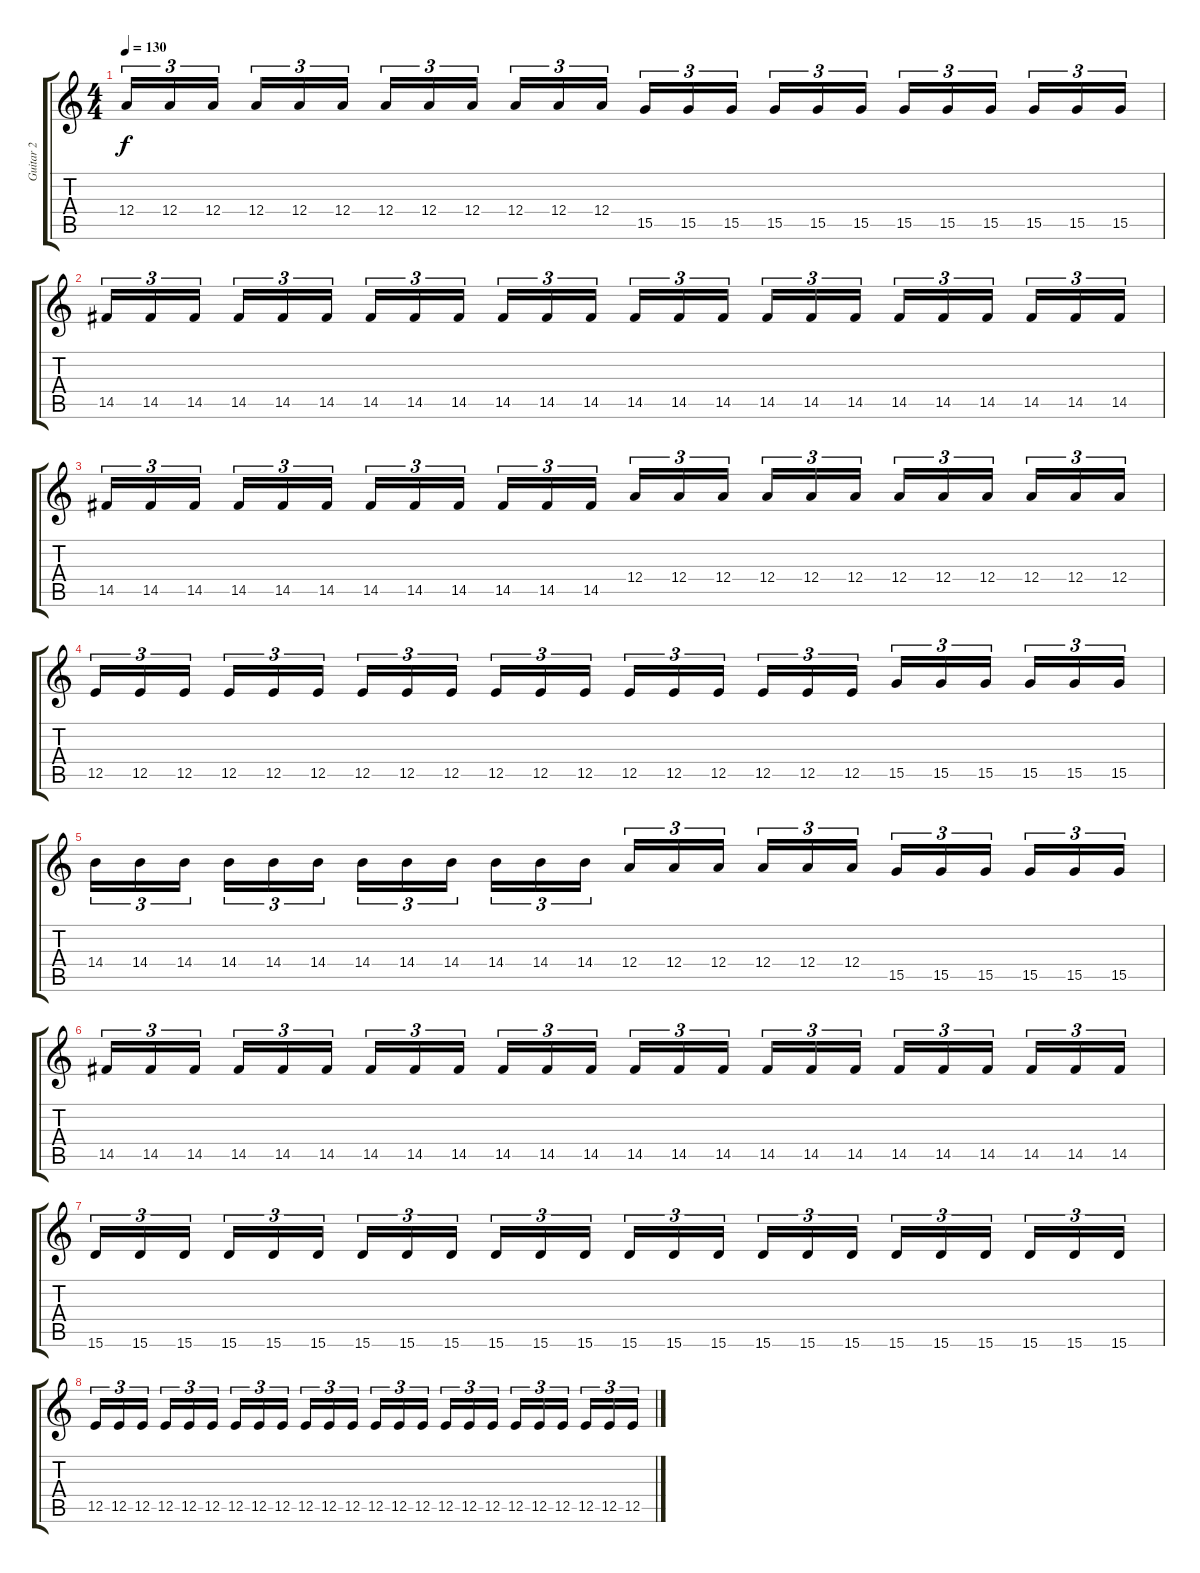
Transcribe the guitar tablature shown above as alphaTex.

\track ("Guitar 2" "Guitar 2") {instrument overdrivenguitar}
\staff {score tabs}
\tuning (B3 Gb3 D3 A2 E2 B1) {hide}
\ts (4 4)
\tempo 130
\clef g2
\ks c
12.4.16{tu (3 2) dy f} 12.4.16{tu (3 2)} 12.4.16{tu (3 2) beam splitsecondary} 12.4.16{tu (3 2)} 12.4.16{tu (3 2)} 12.4.16{tu (3 2)} 12.4.16{tu (3 2)} 12.4.16{tu (3 2)} 12.4.16{tu (3 2) beam splitsecondary} 12.4.16{tu (3 2)} 12.4.16{tu (3 2)} 12.4.16{tu (3 2)} 15.5.16{tu (3 2)} 15.5.16{tu (3 2)} 15.5.16{tu (3 2) beam splitsecondary} 15.5.16{tu (3 2)} 15.5.16{tu (3 2)} 15.5.16{tu (3 2)} 15.5.16{tu (3 2)} 15.5.16{tu (3 2)} 15.5.16{tu (3 2) beam splitsecondary} 15.5.16{tu (3 2)} 15.5.16{tu (3 2)} 15.5.16{tu (3 2)} |
14.5.16{tu (3 2)} 14.5.16{tu (3 2)} 14.5.16{tu (3 2) beam splitsecondary} 14.5.16{tu (3 2)} 14.5.16{tu (3 2)} 14.5.16{tu (3 2)} 14.5.16{tu (3 2)} 14.5.16{tu (3 2)} 14.5.16{tu (3 2) beam splitsecondary} 14.5.16{tu (3 2)} 14.5.16{tu (3 2)} 14.5.16{tu (3 2)} 14.5.16{tu (3 2)} 14.5.16{tu (3 2)} 14.5.16{tu (3 2) beam splitsecondary} 14.5.16{tu (3 2)} 14.5.16{tu (3 2)} 14.5.16{tu (3 2)} 14.5.16{tu (3 2)} 14.5.16{tu (3 2)} 14.5.16{tu (3 2) beam splitsecondary} 14.5.16{tu (3 2)} 14.5.16{tu (3 2)} 14.5.16{tu (3 2)} |
14.5.16{tu (3 2)} 14.5.16{tu (3 2)} 14.5.16{tu (3 2) beam splitsecondary} 14.5.16{tu (3 2)} 14.5.16{tu (3 2)} 14.5.16{tu (3 2)} 14.5.16{tu (3 2)} 14.5.16{tu (3 2)} 14.5.16{tu (3 2) beam splitsecondary} 14.5.16{tu (3 2)} 14.5.16{tu (3 2)} 14.5.16{tu (3 2)} 12.4.16{tu (3 2)} 12.4.16{tu (3 2)} 12.4.16{tu (3 2) beam splitsecondary} 12.4.16{tu (3 2)} 12.4.16{tu (3 2)} 12.4.16{tu (3 2)} 12.4.16{tu (3 2)} 12.4.16{tu (3 2)} 12.4.16{tu (3 2) beam splitsecondary} 12.4.16{tu (3 2)} 12.4.16{tu (3 2)} 12.4.16{tu (3 2)} |
12.5.16{tu (3 2)} 12.5.16{tu (3 2)} 12.5.16{tu (3 2) beam splitsecondary} 12.5.16{tu (3 2)} 12.5.16{tu (3 2)} 12.5.16{tu (3 2)} 12.5.16{tu (3 2)} 12.5.16{tu (3 2)} 12.5.16{tu (3 2) beam splitsecondary} 12.5.16{tu (3 2)} 12.5.16{tu (3 2)} 12.5.16{tu (3 2)} 12.5.16{tu (3 2)} 12.5.16{tu (3 2)} 12.5.16{tu (3 2) beam splitsecondary} 12.5.16{tu (3 2)} 12.5.16{tu (3 2)} 12.5.16{tu (3 2)} 15.5.16{tu (3 2)} 15.5.16{tu (3 2)} 15.5.16{tu (3 2) beam splitsecondary} 15.5.16{tu (3 2)} 15.5.16{tu (3 2)} 15.5.16{tu (3 2)} |
14.4.16{tu (3 2)} 14.4.16{tu (3 2)} 14.4.16{tu (3 2) beam splitsecondary} 14.4.16{tu (3 2)} 14.4.16{tu (3 2)} 14.4.16{tu (3 2)} 14.4.16{tu (3 2)} 14.4.16{tu (3 2)} 14.4.16{tu (3 2) beam splitsecondary} 14.4.16{tu (3 2)} 14.4.16{tu (3 2)} 14.4.16{tu (3 2)} 12.4.16{tu (3 2)} 12.4.16{tu (3 2)} 12.4.16{tu (3 2) beam splitsecondary} 12.4.16{tu (3 2)} 12.4.16{tu (3 2)} 12.4.16{tu (3 2)} 15.5.16{tu (3 2)} 15.5.16{tu (3 2)} 15.5.16{tu (3 2) beam splitsecondary} 15.5.16{tu (3 2)} 15.5.16{tu (3 2)} 15.5.16{tu (3 2)} |
14.5.16{tu (3 2)} 14.5.16{tu (3 2)} 14.5.16{tu (3 2) beam splitsecondary} 14.5.16{tu (3 2)} 14.5.16{tu (3 2)} 14.5.16{tu (3 2)} 14.5.16{tu (3 2)} 14.5.16{tu (3 2)} 14.5.16{tu (3 2) beam splitsecondary} 14.5.16{tu (3 2)} 14.5.16{tu (3 2)} 14.5.16{tu (3 2)} 14.5.16{tu (3 2)} 14.5.16{tu (3 2)} 14.5.16{tu (3 2) beam splitsecondary} 14.5.16{tu (3 2)} 14.5.16{tu (3 2)} 14.5.16{tu (3 2)} 14.5.16{tu (3 2)} 14.5.16{tu (3 2)} 14.5.16{tu (3 2) beam splitsecondary} 14.5.16{tu (3 2)} 14.5.16{tu (3 2)} 14.5.16{tu (3 2)} |
15.6.16{tu (3 2)} 15.6.16{tu (3 2)} 15.6.16{tu (3 2) beam splitsecondary} 15.6.16{tu (3 2)} 15.6.16{tu (3 2)} 15.6.16{tu (3 2)} 15.6.16{tu (3 2)} 15.6.16{tu (3 2)} 15.6.16{tu (3 2) beam splitsecondary} 15.6.16{tu (3 2)} 15.6.16{tu (3 2)} 15.6.16{tu (3 2)} 15.6.16{tu (3 2)} 15.6.16{tu (3 2)} 15.6.16{tu (3 2) beam splitsecondary} 15.6.16{tu (3 2)} 15.6.16{tu (3 2)} 15.6.16{tu (3 2)} 15.6.16{tu (3 2)} 15.6.16{tu (3 2)} 15.6.16{tu (3 2) beam splitsecondary} 15.6.16{tu (3 2)} 15.6.16{tu (3 2)} 15.6.16{tu (3 2)} |
12.5.16{tu (3 2)} 12.5.16{tu (3 2)} 12.5.16{tu (3 2) beam splitsecondary} 12.5.16{tu (3 2)} 12.5.16{tu (3 2)} 12.5.16{tu (3 2)} 12.5.16{tu (3 2)} 12.5.16{tu (3 2)} 12.5.16{tu (3 2) beam splitsecondary} 12.5.16{tu (3 2)} 12.5.16{tu (3 2)} 12.5.16{tu (3 2)} 12.5.16{tu (3 2)} 12.5.16{tu (3 2)} 12.5.16{tu (3 2) beam splitsecondary} 12.5.16{tu (3 2)} 12.5.16{tu (3 2)} 12.5.16{tu (3 2)} 12.5.16{tu (3 2)} 12.5.16{tu (3 2)} 12.5.16{tu (3 2) beam splitsecondary} 12.5.16{tu (3 2)} 12.5.16{tu (3 2)} 12.5.16{tu (3 2)}
